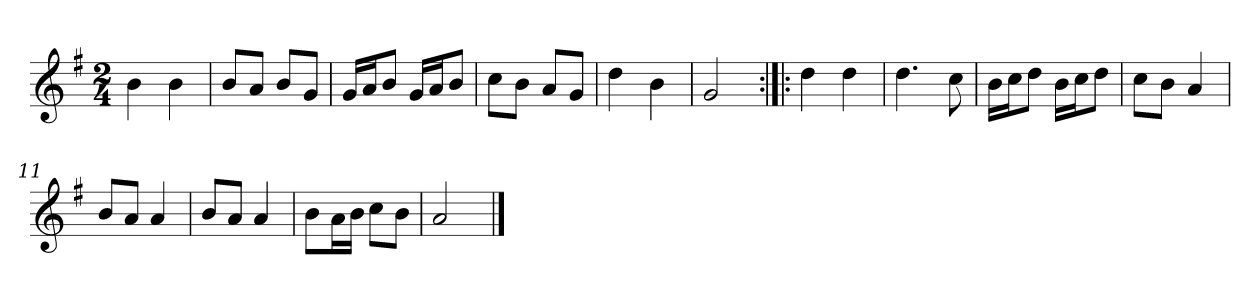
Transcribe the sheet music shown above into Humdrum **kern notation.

**kern
*part1
*staff1
*clefG2
*k[f#]
*G:
*M2/4
*MM120
=1
4b
4b
=2
8b/L
8a/J
8b/L
8g/J
=3
16g/LL
16a/J
8b/J
16g/LL
16a/J
8b/J
=4
8cc\L
8b\J
8a/L
8g/J
=5
4dd
4b
=6
2g
=7:|!|:
4dd
4dd
=8
4.dd
8cc
=9
16b\LL
16cc\J
8dd\J
16b\LL
16cc\J
8dd\J
=10
8cc\L
8b\J
4a
=11
8b/L
8a/J
4a
=12
8b/L
8a/J
4a
=13
8b\L
16a\L
16b\JJ
8cc\L
8b\J
=14
2a
==
*-
